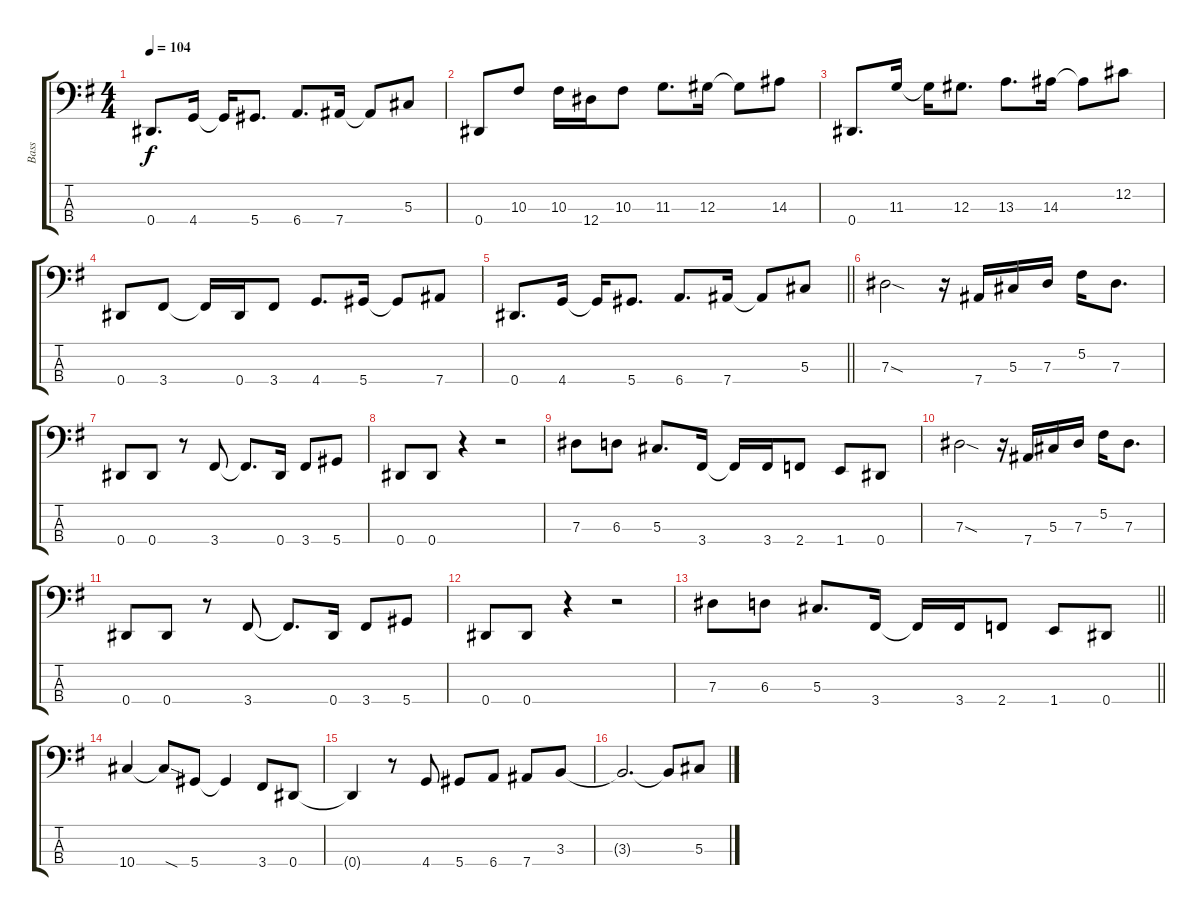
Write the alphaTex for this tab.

\track ("Bass" "Bass") {instrument electricbassfinger}
\staff {score tabs}
\tuning (Gb2 Db2 Ab1 Eb1) {hide}
\ts (4 4)
\tempo 104
\clef f4
\ks g
0.4.8{d dy f} 4.4.16 4.4{t}.16 5.4.8{d} 6.4.8{d} 7.4.16 7.4{t}.8 5.3.8 |
0.4.8 10.3.8 10.3.16 12.4.16 10.3.8 11.3.8{d} 12.3.16 12.3{t}.8 14.3.8 |
0.4.8{d} 11.3.16 11.3{t}.16 12.3.8{d} 13.3.8{d} 14.3.16 14.3{t}.8 12.2.8 |
0.4.8 3.4.8 3.4{t}.16 0.4.16 3.4.8 4.4.8{d} 5.4.16 5.4{t}.8 7.4.8 |
\barLineRight lightlight
0.4.8{d} 4.4.16 4.4{t}.16 5.4.8{d} 6.4.8{d} 7.4.16 7.4{t}.8 5.3.8 |
7.3{sod}.2 r.16 7.4.16 5.3.16 7.3.16 5.2.16 7.3.8{d} |
0.4.8 0.4.8 r.8 3.4.8 3.4{t}.8{d} 0.4.16 3.4.8 5.4.8 |
0.4.8 0.4.8 r.4 r.2 |
7.3.8 6.3.8 5.3.8{d} 3.4.16 3.4{t}.16 3.4.16 2.4.8 1.4.8 0.4.8 |
7.3{sod}.2 r.16 7.4.16 5.3.16 7.3.16 5.2.16 7.3.8{d} |
0.4.8 0.4.8 r.8 3.4.8 3.4{t}.8{d} 0.4.16 3.4.8 5.4.8 |
0.4.8 0.4.8 r.4 r.2 |
\barLineRight lightlight
7.3.8 6.3.8 5.3.8{d} 3.4.16 3.4{t}.16 3.4.16 2.4.8 1.4.8 0.4.8 |
10.4.4 10.4{sod t}.8 5.4.8 5.4{t}.4 3.4.8 0.4.8 |
0.4{t}.4 r.8 4.4.8 5.4.8 6.4.8 7.4.8 3.3.8 |
3.3{t}.2{d} 3.3{t}.8 5.3.8
